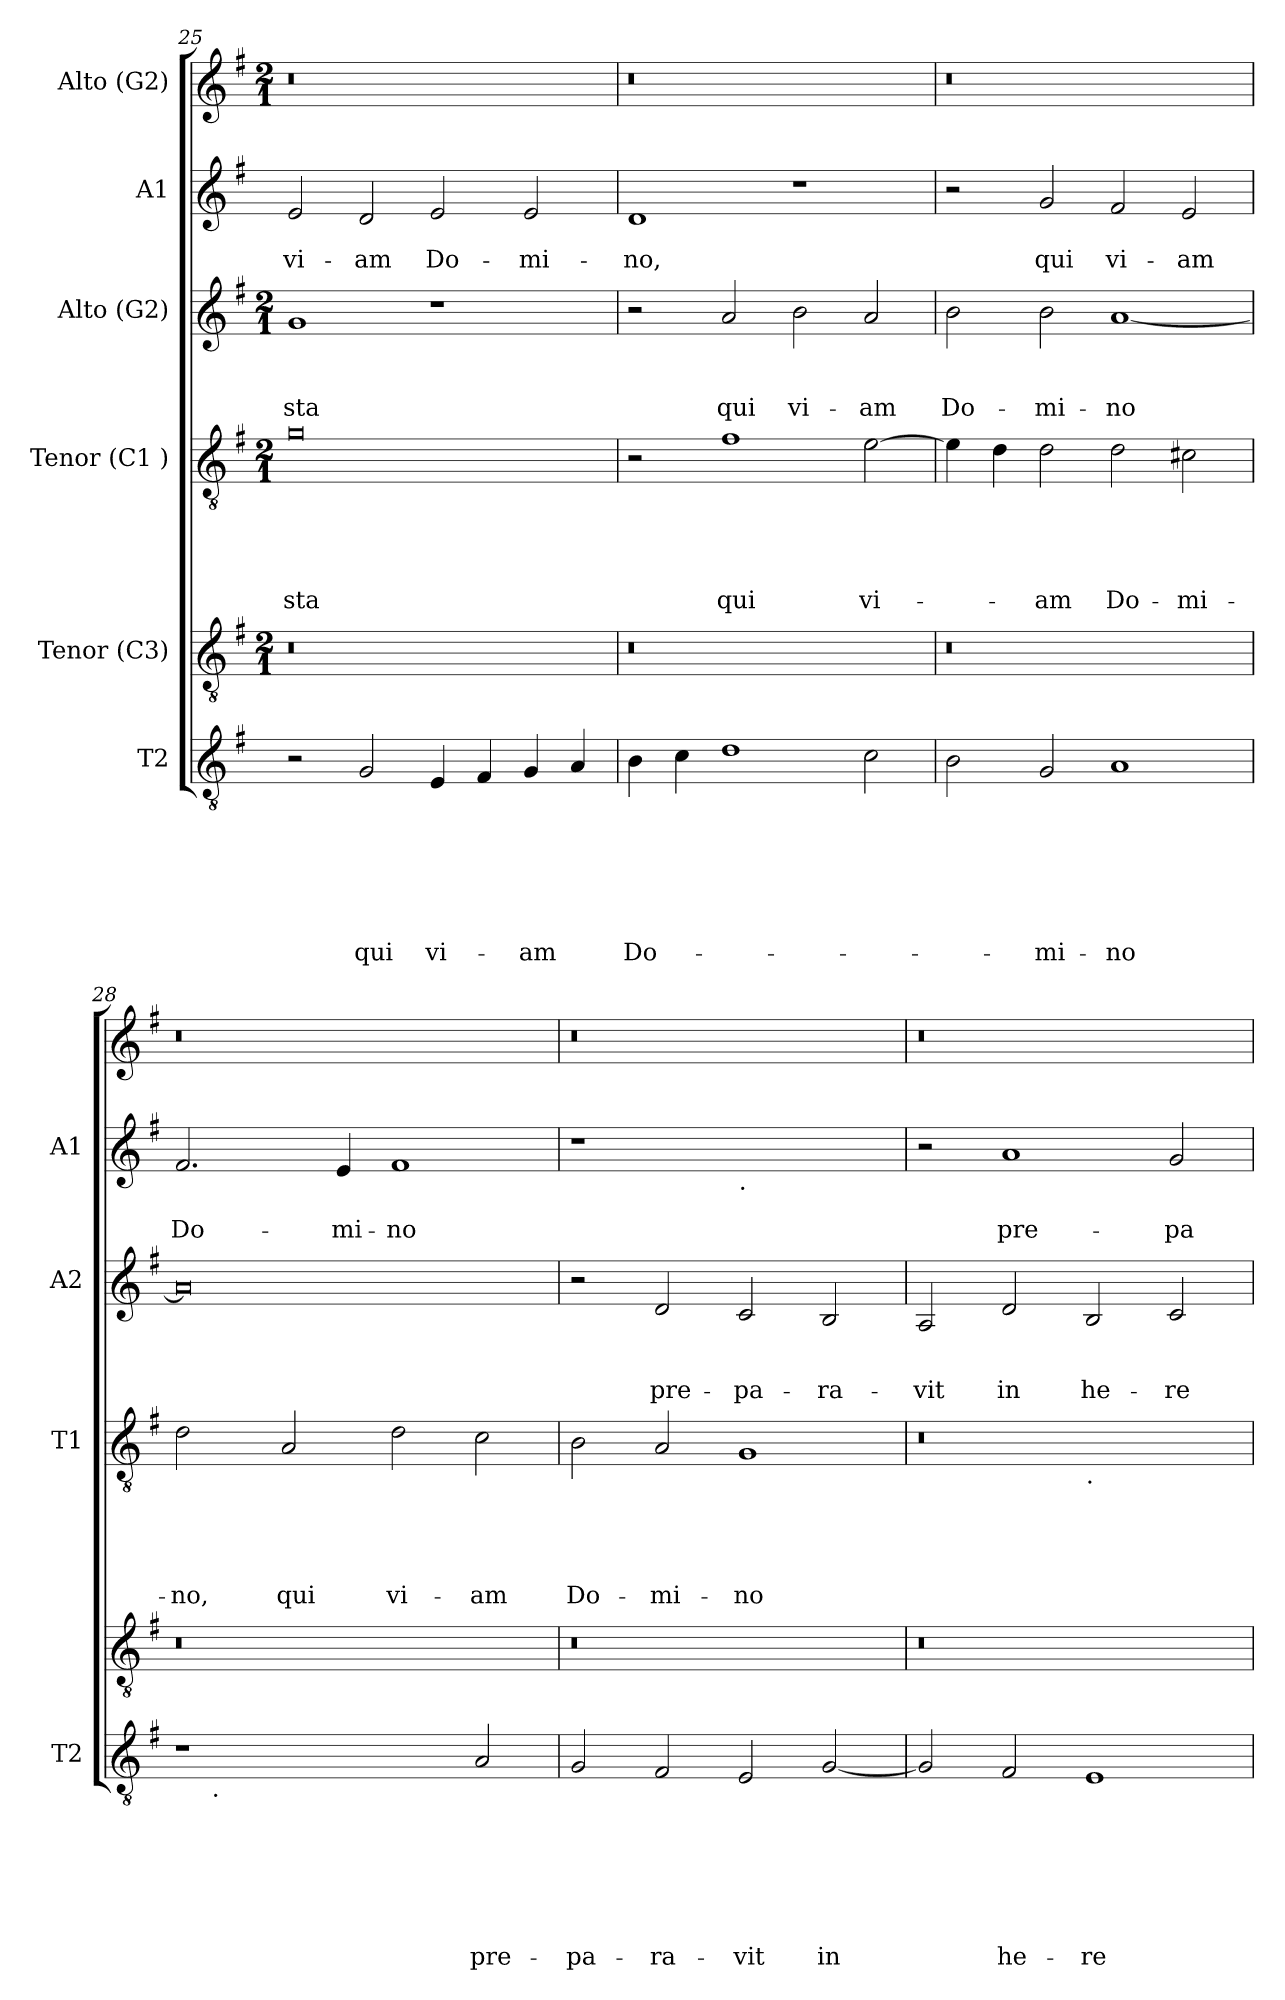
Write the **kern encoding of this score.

**kern	**text	**text	**text	**text	**text	**text	**text	**kern	**kern	**text	**text	**text	**text	**text	**kern	**text	**text	**text	**kern	**text	**text	**kern
*part6	*part6	*part6	*part6	*part6	*part6	*part6	*part6	*part5	*part4	*part4	*part4	*part4	*part4	*part4	*part3	*part3	*part3	*part3	*part2	*part2	*part2	*part1
*staff6	*staff6	*staff6	*staff6	*staff6	*staff6	*staff6	*staff6	*staff5	*staff4	*staff4	*staff4	*staff4	*staff4	*staff4	*staff3	*staff3	*staff3	*staff3	*staff2	*staff2	*staff2	*staff1
*I"T2	*	*	*	*	*	*	*	*I"Tenor (C3)	*I"Tenor (C1 )	*	*	*	*	*	*I"Alto (G2)	*	*	*	*I"A1	*	*	*I"Alto (G2)
*I'T2	*	*	*	*	*	*	*	*	*I'T1	*	*	*	*	*	*I'A2	*	*	*	*I'A1	*	*	*
!!LO:PB:g=z
*clefGv2	*	*	*	*	*	*	*	*clefGv2	*clefGv2	*	*	*	*	*	*clefG2	*	*	*	*clefG2	*	*	*clefG2
*k[f#]	*	*	*	*	*	*	*	*k[f#]	*k[f#]	*	*	*	*	*	*k[f#]	*	*	*	*k[f#]	*	*	*k[f#]
*G:	*	*	*	*	*	*	*	*G:	*G:	*	*	*	*	*	*G:	*	*	*	*G:	*	*	*G:
*	*	*	*	*	*	*	*	*M2/1	*M2/1	*	*	*	*	*	*M2/1	*	*	*	*	*	*	*M2/1
=25	=25	=25	=25	=25	=25	=25	=25	=25	=25	=25	=25	=25	=25	=25	=25	=25	=25	=25	=25	=25	=25	=25
!	!	!	!	!	!	!	!	!	!	!	!	!	!	!LO:LY:b:rj	!	!	!	!LO:LY:b	!	!	!LO:LY:b:rj	!
2r	.	.	.	.	.	.	.	0r	0g	.	.	.	.	-sta	1g	.	.	-sta	2e/	.	vi-	0r
!	!	!	!	!	!	!	!LO:LY:b	!	!	!	!	!	!	!	!	!	!	!	!	!	!LO:LY:b	!
2G/	.	.	.	.	.	.	qui	.	.	.	.	.	.	.	.	.	.	.	2d/	.	-am	.
!	!	!	!	!	!	!	!LO:LY:b	!	!	!	!	!	!	!	!	!	!	!	!	!	!LO:LY:b	!
4E/	.	.	.	.	.	.	vi-	.	.	.	.	.	.	.	1r	.	.	.	2e/	.	Do-	.
4F#/	.	.	.	.	.	.	.	.	.	.	.	.	.	.	.	.	.	.	.	.	.	.
!	!	!	!	!	!	!	!LO:LY:b	!	!	!	!	!	!	!	!	!	!	!	!	!	!LO:LY:b	!
4G/	.	.	.	.	.	.	-am	.	.	.	.	.	.	.	.	.	.	.	2e/	.	-mi-	.
4A/	.	.	.	.	.	.	.	.	.	.	.	.	.	.	.	.	.	.	.	.	.	.
=26	=26	=26	=26	=26	=26	=26	=26	=26	=26	=26	=26	=26	=26	=26	=26	=26	=26	=26	=26	=26	=26	=26
!	!	!	!	!	!	!	!LO:LY:b	!	!	!	!	!	!	!	!	!	!	!	!	!	!LO:LY:b	!
4B\	.	.	.	.	.	.	Do-	0r	2r	.	.	.	.	.	2r	.	.	.	1d	.	-no,	0r
4c\	.	.	.	.	.	.	.	.	.	.	.	.	.	.	.	.	.	.	.	.	.	.
!	!	!	!	!	!	!	!	!	!	!	!	!	!	!LO:LY:b	!	!	!	!LO:LY:b	!	!	!	!
1d	.	.	.	.	.	.	.	.	1f#	.	.	.	.	qui	2a/	.	.	qui	.	.	.	.
!	!	!	!	!	!	!	!	!	!	!	!	!	!	!	!	!	!	!LO:LY:b	!	!	!	!
.	.	.	.	.	.	.	.	.	.	.	.	.	.	.	2b\	.	.	vi-	1r	.	.	.
!	!	!	!	!	!	!	!	!	!	!	!	!	!	!LO:LY:b	!	!	!	!LO:LY:b	!	!	!	!
2c\	.	.	.	.	.	.	.	.	[>2e\	.	.	.	.	vi-	2a/	.	.	-am	.	.	.	.
=27	=27	=27	=27	=27	=27	=27	=27	=27	=27	=27	=27	=27	=27	=27	=27	=27	=27	=27	=27	=27	=27	=27
!	!	!	!	!	!	!	!	!	!	!	!	!	!	!	!	!	!	!LO:LY:b	!	!	!	!
2B\	.	.	.	.	.	.	.	0r	4e\]	.	.	.	.	.	2b\	.	.	Do-	2r	.	.	0r
.	.	.	.	.	.	.	.	.	4d\	.	.	.	.	.	.	.	.	.	.	.	.	.
!	!	!	!	!	!	!	!LO:LY:b	!	!	!	!	!	!	!LO:LY:b	!	!	!	!LO:LY:b	!	!	!LO:LY:b	!
2G/	.	.	.	.	.	.	-mi-	.	2d\	.	.	.	.	-am	2b\	.	.	-mi-	2g/	.	qui	.
!	!	!	!	!	!	!	!LO:LY:b	!	!	!	!	!	!	!LO:LY:b	!	!	!	!LO:LY:b	!	!	!LO:LY:b:rj	!
1A	.	.	.	.	.	.	-no	.	2d\	.	.	.	.	Do-	[<1a	.	.	-no	2f#/	.	vi-	.
!	!	!	!	!	!	!	!	!	!	!	!	!	!	!LO:LY:b	!	!	!	!	!	!	!LO:LY:b:rj	!
.	.	.	.	.	.	.	.	.	2c#\	.	.	.	.	-mi-	.	.	.	.	2e/	.	-am	.
=28	=28	=28	=28	=28	=28	=28	=28	=28	=28	=28	=28	=28	=28	=28	=28	=28	=28	=28	=28	=28	=28	=28
!	!	!	!	!	!	!	!	!	!	!	!	!	!	!LO:LY:b	!	!	!	!	!	!	!LO:LY:b:rj	!
*^	*	*	*	*	*	*	*	*	*	*	*	*	*	*	*	*	*	*	*	*	*	*
1r	8ryy	.	.	.	.	.	.	.	0r	2d\	.	.	.	.	-no,	0a]	.	.	.	2.f#/	.	Do-	0r
!	!LO:TX:b:t=.	!	!	!	!	!	!	!	!	!	!	!	!	!	!	!	!	!	!	!	!	!	!
.	1...ryy	.	.	.	.	.	.	.	.	.	.	.	.	.	.	.	.	.	.	.	.	.	.
!	!	!	!	!	!	!	!	!	!	!	!	!	!	!	!LO:LY:b	!	!	!	!	!	!	!	!
.	.	.	.	.	.	.	.	.	.	2A/	.	.	.	.	qui	.	.	.	.	.	.	.	.
!	!	!	!	!	!	!	!	!	!	!	!	!	!	!	!	!	!	!	!	!	!	!LO:LY:b	!
.	.	.	.	.	.	.	.	.	.	.	.	.	.	.	.	.	.	.	.	4e/	.	-mi-	.
!	!	!	!	!	!	!	!	!	!	!	!	!	!	!	!LO:LY:b	!	!	!	!	!	!	!LO:LY:b:rj	!
2ryy	.	.	.	.	.	.	.	.	.	2d\	.	.	.	.	vi-	.	.	.	.	1f#	.	-no	.
!	!	!	!	!	!	!	!	!LO:LY:b	!	!	!	!	!	!	!LO:LY:b	!	!	!	!	!	!	!	!
2A/	.	.	.	.	.	.	.	pre-	.	2c\	.	.	.	.	-am	.	.	.	.	.	.	.	.
!!LO:LB:g=z
=29	=29	=29	=29	=29	=29	=29	=29	=29	=29	=29	=29	=29	=29	=29	=29	=29	=29	=29	=29	=29	=29	=29	=29
!	!	!	!	!	!	!	!	!LO:LY:b	!	!	!	!	!	!	!LO:LY:b	!	!	!	!	!	!	!	!
*v	*v	*	*	*	*	*	*	*	*	*	*	*	*	*	*	*	*	*	*	*	*	*	*
2G/	.	.	.	.	.	.	-pa-	0r	2B\	.	.	.	.	Do-	2r	.	.	.	1r	.	.	0r
!	!	!	!	!	!	!	!LO:LY:b	!	!	!	!	!	!	!LO:LY:b	!	!	!	!LO:LY:b	!	!	!	!
2F#/	.	.	.	.	.	.	-ra-	.	2A/	.	.	.	.	-mi-	2d/	.	.	pre-	.	.	.	.
!	!	!	!	!	!	!	!	!	!	!	!	!	!	!	!	!	!	!	!LO:TX:b:t=.	!	!	!
!	!	!	!	!	!	!	!LO:LY:b	!	!	!	!	!	!	!LO:LY:b	!	!	!	!LO:LY:b	!	!	!	!
2E/	.	.	.	.	.	.	-vit	.	1G	.	.	.	.	-no	2c/	.	.	-pa-	1ryy	.	.	.
!	!	!	!	!	!	!	!LO:LY:b	!	!	!	!	!	!	!	!	!	!	!LO:LY:b	!	!	!	!
[<2G/	.	.	.	.	.	.	in	.	.	.	.	.	.	.	2B/	.	.	-ra-	.	.	.	.
=30	=30	=30	=30	=30	=30	=30	=30	=30	=30	=30	=30	=30	=30	=30	=30	=30	=30	=30	=30	=30	=30	=30
!	!	!	!	!	!	!	!	!	!	!	!	!	!	!	!	!	!	!LO:LY:b	!	!	!	!
*	*	*	*	*	*	*	*	*	*^	*	*	*	*	*	*	*	*	*	*	*	*	*
2G/]	.	.	.	.	.	.	.	0r	0r	1ryy	.	.	.	.	.	2A/	.	.	-vit	2r	.	.	0r
!	!	!	!	!	!	!	!LO:LY:b	!	!	!	!	!	!	!	!	!	!	!	!LO:LY:b	!	!	!LO:LY:b	!
2F#/	.	.	.	.	.	.	he-	.	.	.	.	.	.	.	.	2d/	.	.	in	1a	.	pre-	.
!	!	!	!	!	!	!	!	!	!	!LO:TX:b:t=.	!	!	!	!	!	!	!	!	!	!	!	!	!
!	!	!	!	!	!	!	!LO:LY:b	!	!	!	!	!	!	!	!	!	!	!	!LO:LY:b	!	!	!	!
1E	.	.	.	.	.	.	-re-	.	.	1ryy	.	.	.	.	.	2B/	.	.	he-	.	.	.	.
!	!	!	!	!	!	!	!	!	!	!	!	!	!	!	!	!	!	!	!LO:LY:b	!	!	!LO:LY:b	!
.	.	.	.	.	.	.	.	.	.	.	.	.	.	.	.	2c/	.	.	-re-	2g/	.	-pa-	.
*	*	*	*	*	*	*	*	*	*v	*v	*	*	*	*	*	*	*	*	*	*	*	*	*
=	=	=	=	=	=	=	=	=	=	=	=	=	=	=	=	=	=	=	=	=	=	=
*-	*-	*-	*-	*-	*-	*-	*-	*-	*-	*-	*-	*-	*-	*-	*-	*-	*-	*-	*-	*-	*-	*-
